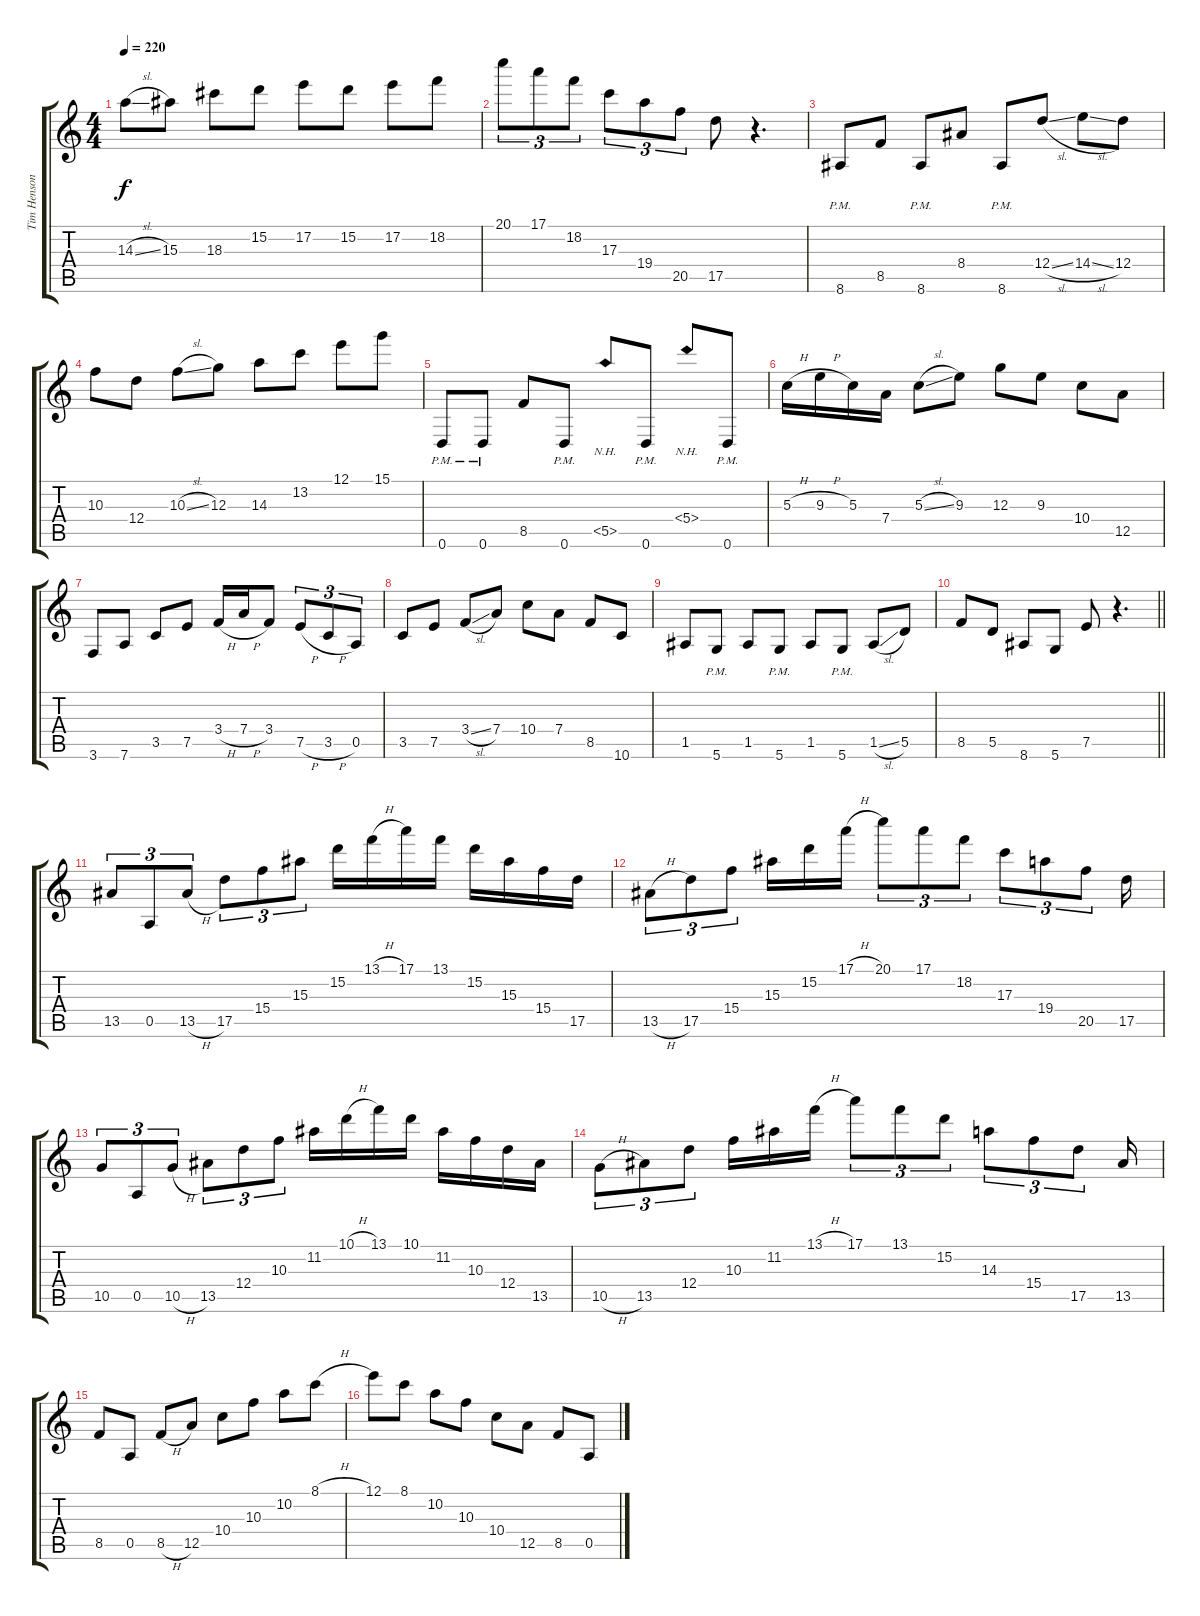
\track ("Tim Henson" "Tim Henson") {instrument distortionguitar}
\staff {score tabs}
\tuning (E4 B3 G3 D3 A2 D2) {hide}
\ts (4 4)
\tempo 220
\clef g2
\ks c
14.3{sl}.8{dy f} 15.3.8 18.3.8 15.2.8 17.2.8 15.2.8 17.2.8 18.2.8 |
20.1.8{tu (3 2)} 17.1.8{tu (3 2)} 18.2.8{tu (3 2)} 17.3.8{tu (3 2)} 19.4.8{tu (3 2)} 20.5.8{tu (3 2)} 17.5.8 r.4{d} |
8.6{pm}.8 8.5.8 8.6{pm}.8 8.4.8 8.6{pm}.8 12.4{sl}.8 14.4{sl}.8 12.4.8 |
10.3.8 12.4.8 10.3{sl}.8 12.3.8 14.3.8 13.2.8 12.1.8 15.1.8 |
0.6{pm}.8 0.6{pm}.8 8.5.8 0.6{pm}.8 5.5{nh}.8 0.6{pm}.8 5.4{nh}.8 0.6{pm}.8 |
5.3{h}.16 9.3{h}.16 5.3.16 7.4.16 5.3{sl}.8 9.3.8 12.3.8 9.3.8 10.4.8 12.5.8 |
3.6.8 7.6.8 3.5.8 7.5.8 3.4{h}.16 7.4{h}.16 3.4.8 7.5{h}.8{tu (3 2)} 3.5{h}.8{tu (3 2)} 0.5.8{tu (3 2)} |
3.5.8 7.5.8 3.4{sl}.8 7.4.8 10.4.8 7.4.8 8.5.8 10.6.8 |
1.5.8 5.6{pm}.8 1.5.8 5.6{pm}.8 1.5.8 5.6{pm}.8 1.5{sl}.8 5.5.8 |
\barLineRight lightlight
8.5.8 5.5.8 8.6.8 5.6.8 7.5.8 r.4{d} |
13.5.8{tu (3 2)} 0.5.8{tu (3 2)} 13.5{h}.8{tu (3 2)} 17.5.8{tu (3 2)} 15.4.8{tu (3 2)} 15.3.8{tu (3 2)} 15.2.16 13.1{h}.16 17.1.16 13.1.16 15.2.16 15.3.16 15.4.16 17.5.16 |
13.5{h}.8{tu (3 2)} 17.5.8{tu (3 2)} 15.4.8{tu (3 2)} 15.3.16 15.2.16 17.1{h}.16 20.1.8{tu (3 2)} 17.1.8{tu (3 2)} 18.2.8{tu (3 2)} 17.3.8{tu (3 2)} 19.4.8{tu (3 2)} 20.5.8{tu (3 2)} 17.5.16 |
10.5.8{tu (3 2)} 0.5.8{tu (3 2)} 10.5{h}.8{tu (3 2)} 13.5.8{tu (3 2)} 12.4.8{tu (3 2)} 10.3.8{tu (3 2)} 11.2.16 10.1{h}.16 13.1.16 10.1.16 11.2.16 10.3.16 12.4.16 13.5.16 |
10.5{h}.8{tu (3 2)} 13.5.8{tu (3 2)} 12.4.8{tu (3 2)} 10.3.16 11.2.16 13.1{h}.16 17.1.8{tu (3 2)} 13.1.8{tu (3 2)} 15.2.8{tu (3 2)} 14.3.8{tu (3 2)} 15.4.8{tu (3 2)} 17.5.8{tu (3 2)} 13.5.16 |
8.5.8 0.5.8 8.5{h}.8 12.5.8 10.4.8 10.3.8 10.2.8 8.1{h}.8 |
12.1.8 8.1.8 10.2.8 10.3.8 10.4.8 12.5.8 8.5.8 0.5.8
